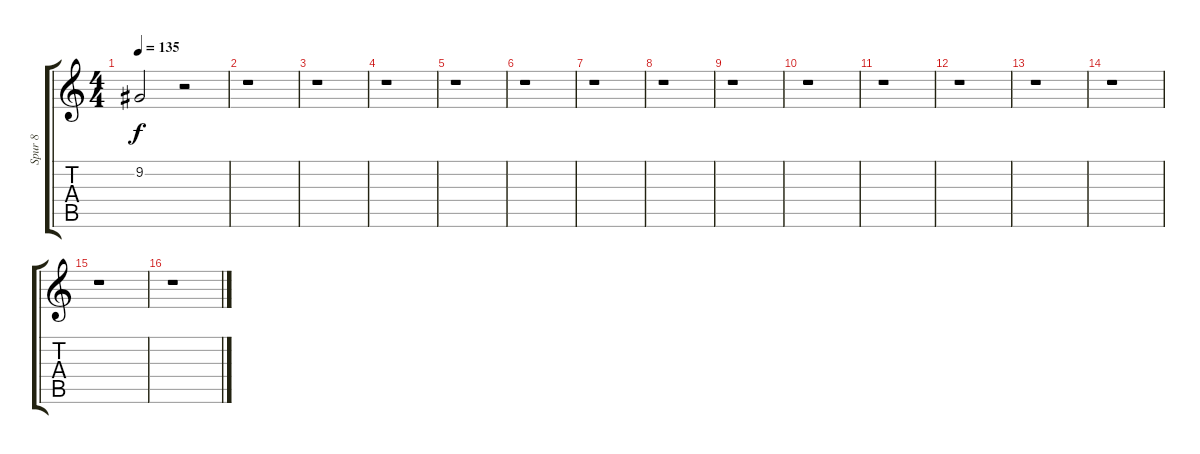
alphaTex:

\track ("Spur 8" "Spur 8") {instrument vibraphone}
\staff {score tabs}
\tuning (E4 B3 G3 D3 A2 E2) {hide}
\ts (4 4)
\tempo 135
\clef g2
\ks c
9.2{t}.2{dy f} r.2 |
r.1 |
r.1 |
r.1 |
r.1 |
r.1 |
r.1 |
r.1 |
r.1 |
r.1 |
r.1 |
r.1 |
r.1 |
r.1 |
r.1 |
r.1
